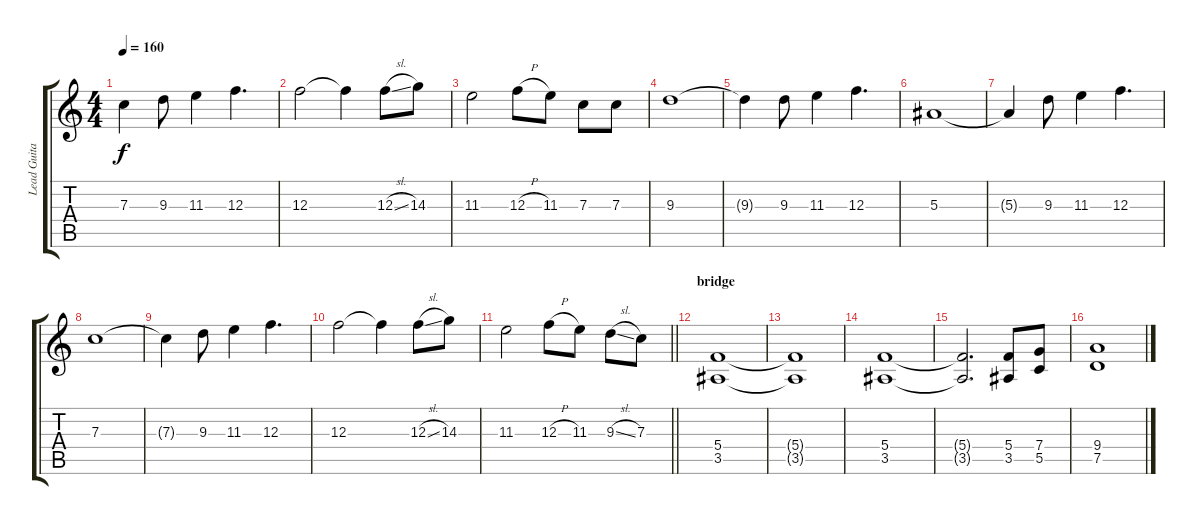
\track ("Lead Guitar 2" "Lead Guita") {instrument overdrivenguitar}
\staff {score tabs}
\tuning (D4 A3 F3 C3 G2 D2) {hide}
\ts (4 4)
\tempo 160
\clef g2
\ks c
7.3{t}.4{dy f} 9.3.8 11.3.4 12.3.4{d} |
12.3.2 12.3{t}.4 12.3{sl}.8 14.3.8 |
11.3.2 12.3{h}.8 11.3.8 7.3.8 7.3.8 |
9.3.1 |
9.3{t}.4 9.3.8 11.3.4 12.3.4{d} |
5.3.1 |
5.3{t}.4 9.3.8 11.3.4 12.3.4{d} |
7.3.1 |
7.3{t}.4 9.3.8 11.3.4 12.3.4{d} |
12.3.2 12.3{t}.4 12.3{sl}.8 14.3.8 |
\barLineRight lightlight
11.3.2 12.3{h}.8 11.3.8 9.3{sl}.8 7.3.8 |
\section ("" "bridge")
(5.4 3.5).1{volume 8} |
(5.4{t} 3.5{t}).1 |
(5.4 3.5).1 |
(5.4{t} 3.5{t}).2{d} (5.4 3.5).8 (7.4 5.5).8 |
(9.4 7.5).1
